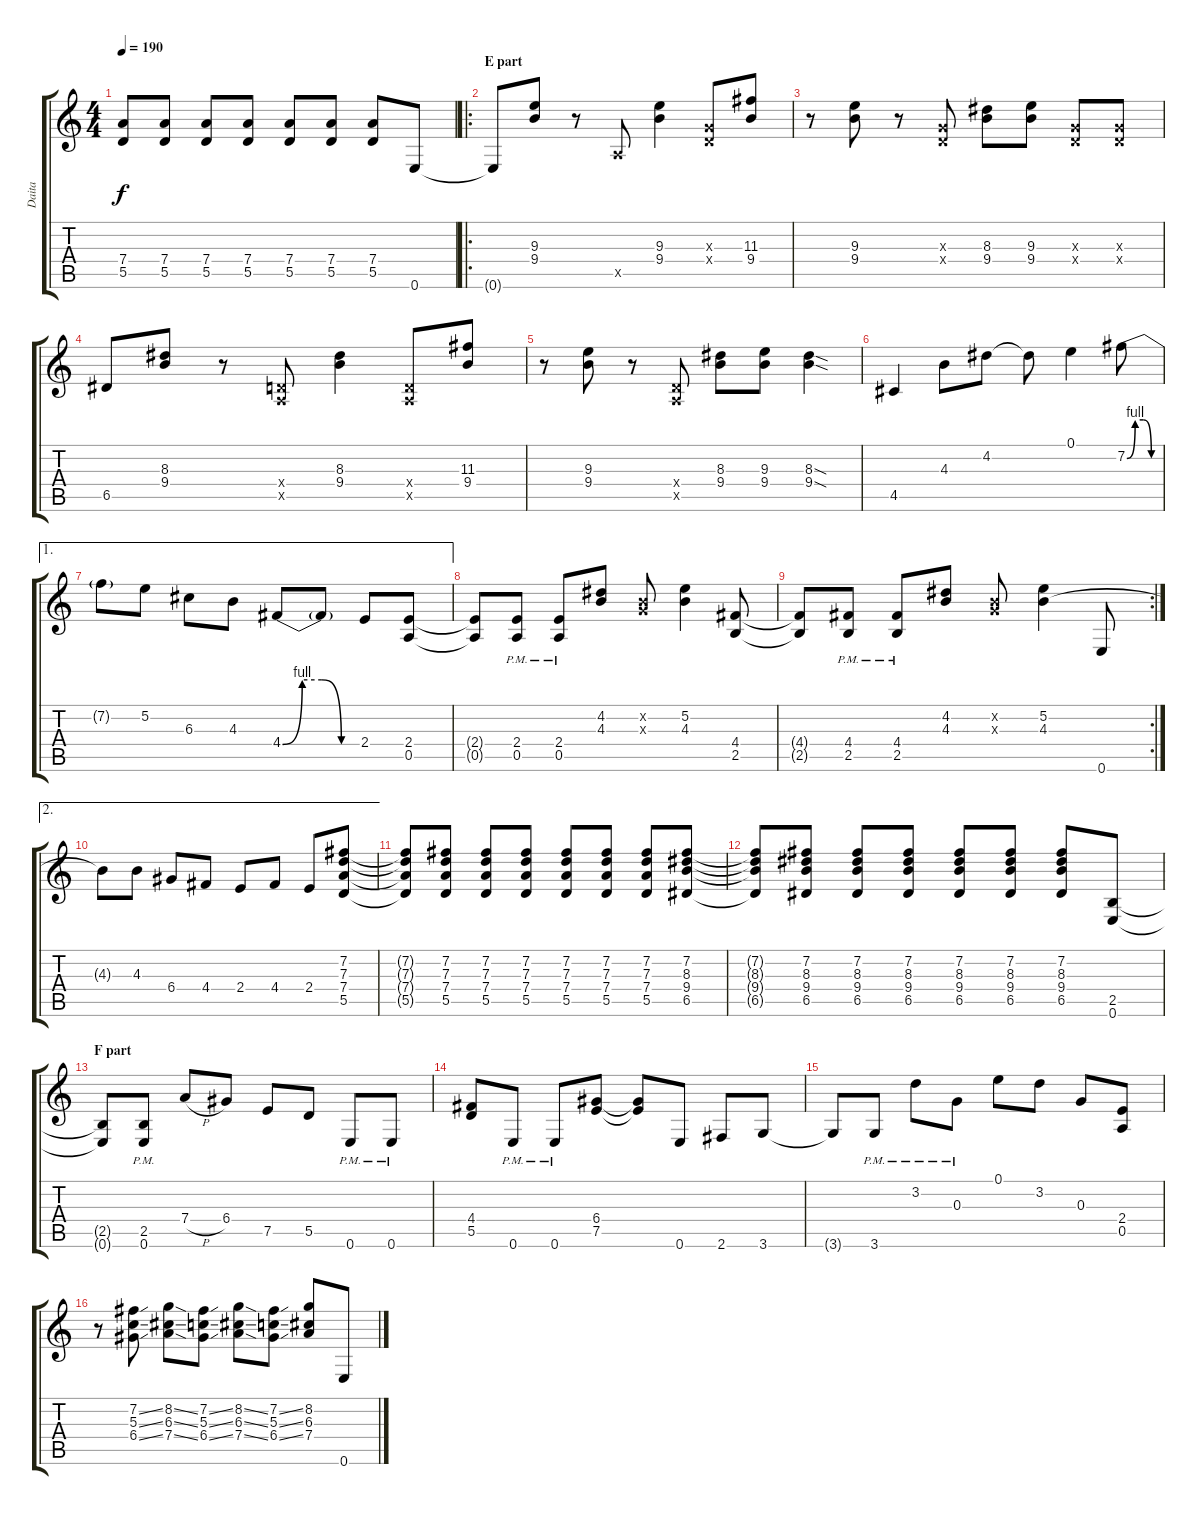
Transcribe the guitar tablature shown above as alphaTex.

\track ("Daita" "Daita") {instrument distortionguitar}
\staff {score tabs}
\tuning (E4 B3 G3 D3 A2 E2) {hide}
\ts (4 4)
\tempo 190
\clef g2
\ks c
(7.4{t} 5.5{t}).8{dy f} (7.4 5.5).8 (7.4 5.5).8 (7.4 5.5).8 (7.4 5.5).8 (7.4 5.5).8 (7.4 5.5).8 0.6.8 |
\ro
\section ("" "E part")
0.6{t}.8 (9.3 9.4).8 r.8 0.5{x}.8 (9.3 9.4).4 (0.3{x} 0.4{x}).8 (11.3 9.4).8 |
r.8 (9.3 9.4).8 r.8 (0.3{x} 0.4{x}).8 (8.3 9.4).8 (9.3 9.4).8 (0.3{x} 0.4{x}).8 (0.3{x} 0.4{x}).8 |
6.5.8 (8.3 9.4).8 r.8 (0.4{x} 0.5{x}).8 (8.3 9.4).4 (0.4{x} 0.5{x}).8 (11.3 9.4).8 |
r.8 (9.3 9.4).8 r.8 (0.4{x} 0.5{x}).8 (8.3 9.4).8 (9.3 9.4).8 (8.3{sod} 9.4{sod}).4 |
4.5.4 4.3.8 4.2.8 4.2{t}.8 0.1.4 7.2{be (custom 0 0 15 4 30 4 45 0 60 0)}.8 |
\ae 1
7.2{t}.8 5.2.8 6.3.8 4.3.8 4.4{be (custom 0 0 15 4 30 4 45 0 60 0)}.8 4.4{t}.8 2.4.8 (2.4 0.5).8 |
(2.4{t} 0.5{t}).8 (2.4{pm} 0.5{pm}).8 (2.4{pm} 0.5{pm}).8 (4.2 4.3).8 (0.2{x} 0.3{x}).8 (5.2 4.3).4 (4.4 2.5).8 |
\rc 2
(4.4{t} 2.5{t}).8 (4.4{pm} 2.5{pm}).8 (4.4{pm} 2.5{pm}).8 (4.2 4.3).8 (0.2{x} 0.3{x}).8 (5.2 4.3).4 0.6.8 |
\ae 2
4.3{t}.8 4.3.8 6.4.8 4.4.8 2.4.8 4.4.8 2.4.8 (7.2 7.3 7.4 5.5).8 |
(7.2{t} 7.3{t} 7.4{t} 5.5{t}).8 (7.2 7.3 7.4 5.5).8 (7.2 7.3 7.4 5.5).8 (7.2 7.3 7.4 5.5).8 (7.2 7.3 7.4 5.5).8 (7.2 7.3 7.4 5.5).8 (7.2 7.3 7.4 5.5).8 (7.2 8.3 9.4 6.5).8 |
(7.2{t} 8.3{t} 9.4{t} 6.5{t}).8 (7.2 8.3 9.4 6.5).8 (7.2 8.3 9.4 6.5).8 (7.2 8.3 9.4 6.5).8 (7.2 8.3 9.4 6.5).8 (7.2 8.3 9.4 6.5).8 (7.2 8.3 9.4 6.5).8 (2.5 0.6).8 |
\section ("" "F part")
(2.5{t} 0.6{t}).8 (2.5{pm} 0.6{pm}).8 7.4{h}.8 6.4.8 7.5.8 5.5.8 0.6{pm}.8 0.6{pm}.8 |
(4.4 5.5).8 0.6{pm}.8 0.6{pm}.8 (6.4 7.5).8 (6.4{t} 7.5{t}).8 0.6.8 2.6.8 3.6.8 |
3.6{t}.8 3.6{pm}.8 3.2{pm}.8 0.3{pm}.8 0.1.8 3.2.8 0.3.8 (2.4 0.5).8 |
r.8 (7.2{ss} 5.3{ss} 6.4{ss}).8 (8.2{ss} 6.3{ss} 7.4{ss}).8 (7.2{ss} 5.3{ss} 6.4{ss}).8 (8.2{ss} 6.3{ss} 7.4{ss}).8 (7.2{ss} 5.3{ss} 6.4{ss}).8 (8.2 6.3 7.4).8 0.6.8
